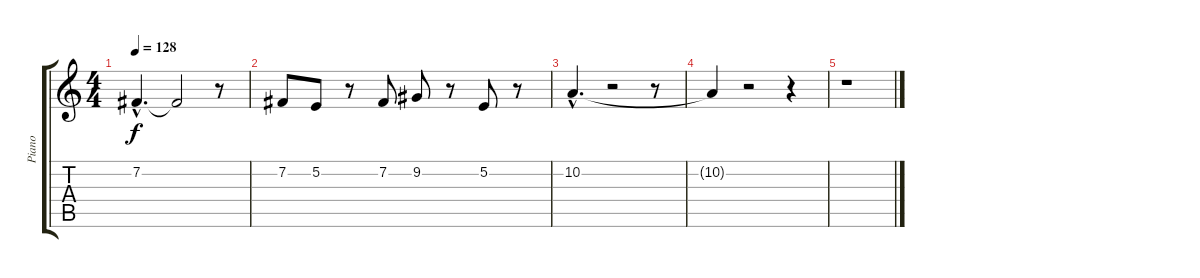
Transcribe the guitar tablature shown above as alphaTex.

\track ("Piano" "Piano") {instrument acousticgrandpiano}
\staff {score tabs}
\tuning (E4 B3 G3 D3 A2 E2) {hide}
\ts (4 4)
\tempo 128
\clef g2
\ks c
7.2{hac}.4{d dy f} 7.2{t}.2 r.8 |
7.2.8 5.2.8 r.8 7.2.8 9.2.8 r.8 5.2.8 r.8 |
10.2{hac}.4{d} r.2 r.8 |
10.2{t}.4 r.2 r.4 |
r.1
